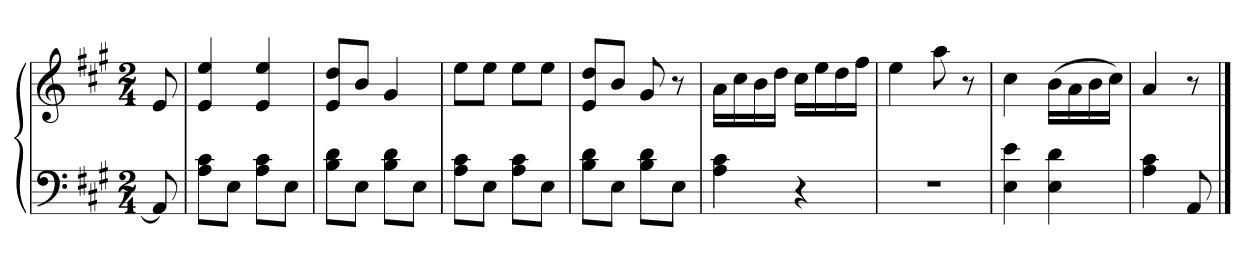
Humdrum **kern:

**kern	**kern
*part1	*part1
*staff2	*staff1
*clefF4	*clefG2
*k[f#c#g#]	*k[f#c#g#]
*A:	*A:
*M2/4	*M2/4
=	=
8AA]	8e
=17	=17
8A 8c#L	4e 4ee
8EJ	.
8A 8c#L	4e 4ee
8EJ	.
=18	=18
8B 8dL	8e 8ddL
8EJ	8bJ
8B 8dL	4g#
8EJ	.
=19	=19
8A 8c#L	8eeL
8EJ	8eeJ
8A 8c#L	8eeL
8EJ	8eeJ
=20	=20
8B 8dL	8e 8ddL
8EJ	8bJ
8B 8dL	8g#
8EJ	8r
=21	=21
4A 4c#	16aLL
.	16cc#
.	16b
.	16ddJJ
4r	16cc#LL
.	16ee
.	16dd
.	16ff#JJ
=22	=22
2r	4ee
.	8aa
.	8r
=23	=23
4E 4e	4cc#
4E 4d	(16bLL
.	16a
.	16b
.	16cc#JJ)
=24	=24
4A 4c#	4a
8AA	8r
==	==
*-	*-
